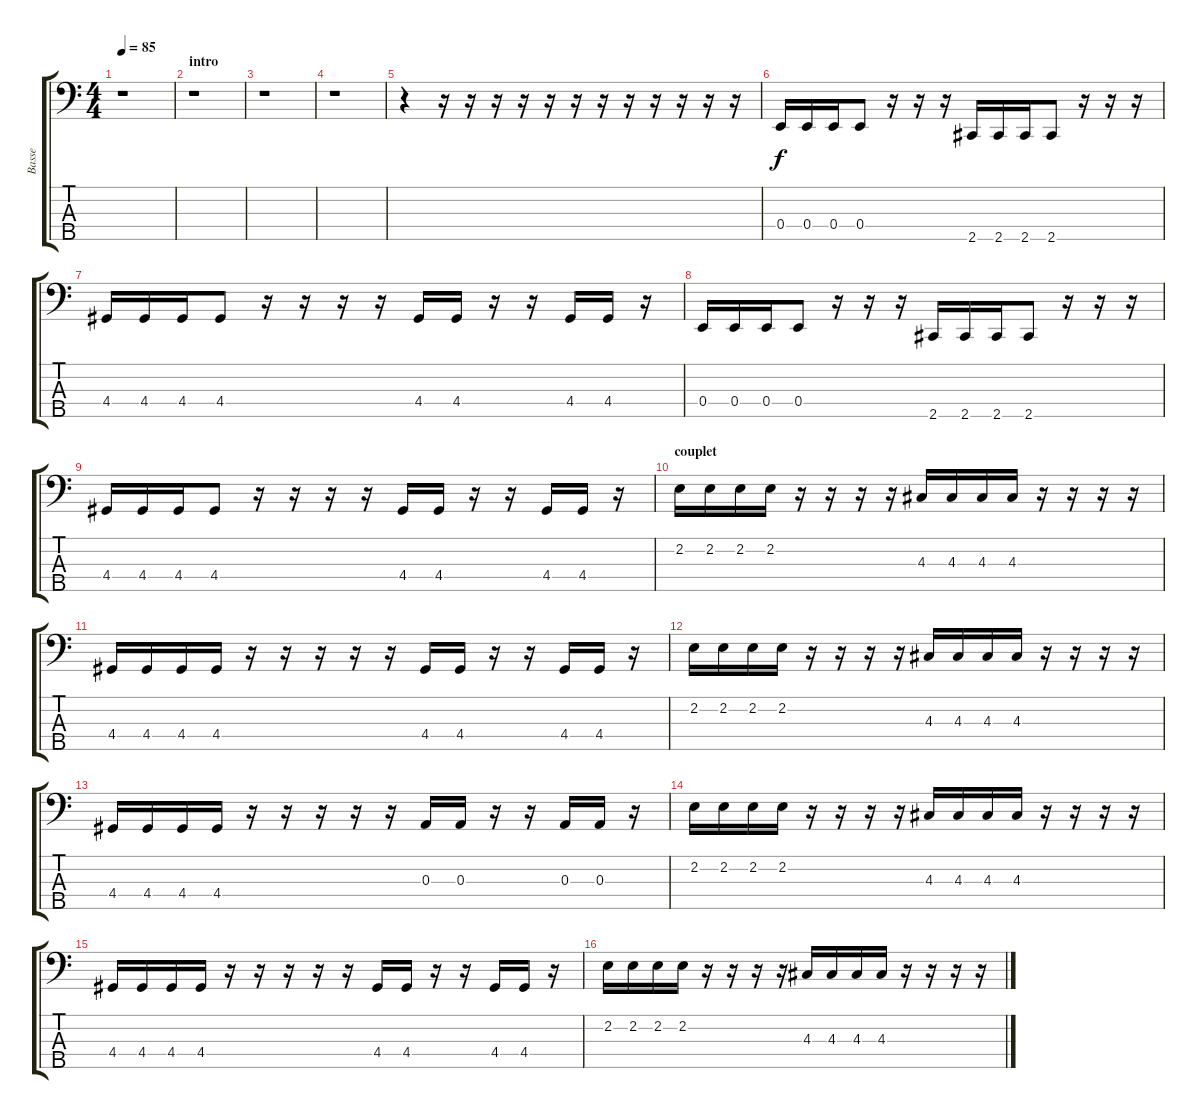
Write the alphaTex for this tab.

\track ("Basse" "Basse") {instrument slapbass1}
\staff {score tabs}
\tuning (G2 D2 A1 E1 B0) {hide}
\ts (4 4)
\tempo 85
\clef f4
\ks c
r.1{dy f instrument slapbass1} |
\section ("" "intro")
r.1 |
r.1 |
r.1 |
r.4 r.16 r.16 r.16 r.16 r.16 r.16 r.16 r.16 r.16 r.16 r.16 r.16 |
0.4.16 0.4.16 0.4.16 0.4.8 r.16 r.16 r.16 2.5.16 2.5.16 2.5.16 2.5.8 r.16 r.16 r.16 |
4.4.16 4.4.16 4.4.16 4.4.8 r.16 r.16 r.16 r.16 4.4.16 4.4.16 r.16 r.16 4.4.16 4.4.16 r.16 |
0.4.16 0.4.16 0.4.16 0.4.8 r.16 r.16 r.16 2.5.16 2.5.16 2.5.16 2.5.8 r.16 r.16 r.16 |
4.4.16 4.4.16 4.4.16 4.4.8 r.16 r.16 r.16 r.16 4.4.16 4.4.16 r.16 r.16 4.4.16 4.4.16 r.16 |
\section ("" "couplet")
2.2.16{volume 13 instrument lead8bassandlead} 2.2.16 2.2.16 2.2.16 r.16 r.16 r.16 r.16 4.3.16 4.3.16 4.3.16 4.3.16 r.16 r.16 r.16 r.16 |
4.4.16 4.4.16 4.4.16 4.4.16 r.16 r.16 r.16 r.16 r.16 4.4.16 4.4.16 r.16 r.16 4.4.16 4.4.16 r.16 |
2.2.16{instrument lead8bassandlead} 2.2.16 2.2.16 2.2.16 r.16 r.16 r.16 r.16 4.3.16 4.3.16 4.3.16 4.3.16 r.16 r.16 r.16 r.16 |
4.4.16 4.4.16 4.4.16 4.4.16 r.16 r.16 r.16 r.16 r.16 0.3.16 0.3.16 r.16 r.16 0.3.16 0.3.16 r.16 |
2.2.16{instrument lead8bassandlead} 2.2.16 2.2.16 2.2.16 r.16 r.16 r.16 r.16 4.3.16 4.3.16 4.3.16 4.3.16 r.16 r.16 r.16 r.16 |
4.4.16 4.4.16 4.4.16 4.4.16 r.16 r.16 r.16 r.16 r.16 4.4.16 4.4.16 r.16 r.16 4.4.16 4.4.16 r.16 |
2.2.16{instrument lead8bassandlead} 2.2.16 2.2.16 2.2.16 r.16 r.16 r.16 r.16 4.3.16 4.3.16 4.3.16 4.3.16 r.16 r.16 r.16 r.16
